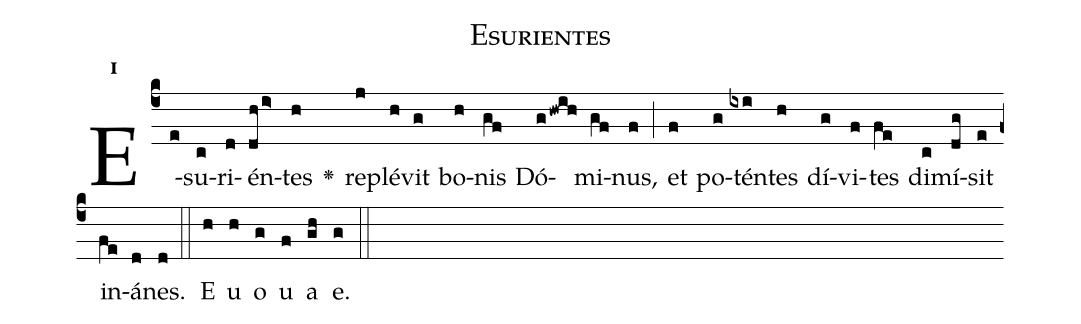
name:Esurientes;
office-part:Antiphona;
mode:1;
%%
initial-style: 1;
name: Esurientes;
book: Antiphonae & Responsoria/Tomus III, p. 55;
occasion: Psalterium Hebdomada II Feria V;
office-part: Vesperae Ant E;
user-notes: ;
commentary: ;
annotation: 1g;
centering-scheme: english;
fontsize: 12;
font: OFLSortsMillGoudy;
height: 11;
width: 4.5;
%%
(c4)E(e)su(c)ri(d)én(dh/i>)tes(h) <v>\greheightstar</v>() re(j)plé(h)vit(g) bo(h)nis(gf) Dó(ghwih)mi(gf)nus,(f) (;) et(f) po(g)tén(ixi)tes(h) dí(g)vi(f)tes(fe) di(c)mí(dg)sit(e) in(fe)á(d)nes.(d) (::)
E(h) u(h) o(g) u(f) a(gh) e.(g) (::)
